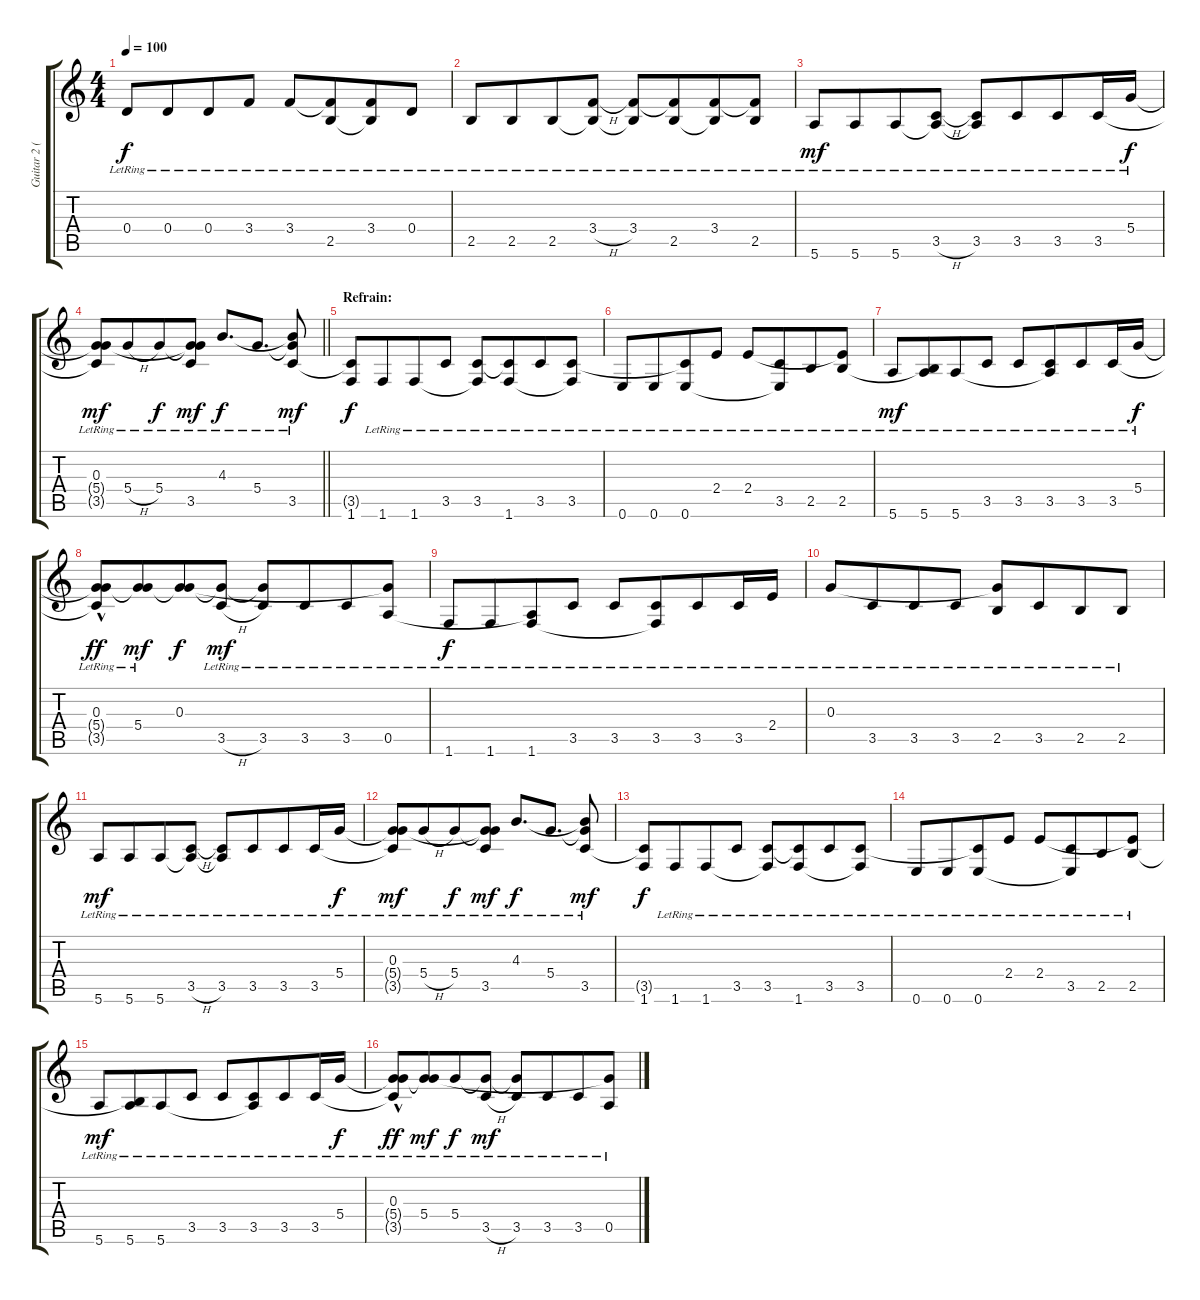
\track ("Guitar 2 (Elektric)" "Guitar 2 (") {instrument acousticguitarsteel}
\staff {score tabs}
\tuning (E4 B3 G3 D3 A2 E2) {hide}
\ts (4 4)
\tempo 100
\clef g2
\ks c
0.4{lr}.8{dy f} 0.4{lr}.8{beam merge} 0.4{lr}.8 3.4{lr}.8 3.4{lr}.8 (3.4{t} 2.5{lr}).8{beam merge} (3.4{lr} 2.5{t}).8 0.4{lr}.8 |
2.5{lr}.8 2.5{lr}.8{beam merge} 2.5{lr}.8 (3.4{h lr} 2.5{t}).8 (3.4{lr} 2.5{t}).8 (3.4{t} 2.5{lr}).8{beam merge} (3.4{lr} 2.5{t}).8 (3.4{t} 2.5{lr}).8 |
5.6{lr}.8{dy mf} 5.6{lr}.8{beam merge} 5.6{lr}.8 (3.5{h lr} 5.6{t}).8 (3.5{lr} 5.6{t}).8 3.5{lr}.8{beam merge} 3.5{lr}.8 3.5{lr}.16 5.4{lr}.16{dy f} |
\barLineRight lightlight
(0.3{lr} 5.4{t} 3.5{t}).8{dy mf} 5.4{h lr}.8{beam merge} 5.4{lr}.8{dy f} (0.3{t} 5.4{t} 3.5{lr}).8{dy mf} 4.3{lr}.8{d dy f beam merge} 5.4{lr}.8{d} (4.3{t} 5.4{t} 3.5{lr}).8{dy mf} |
\section ("" "Refrain:")
(3.5{t} 1.6).8{dy f} 1.6{lr}.8{beam merge} 1.6{lr}.8 3.5{lr}.8 (3.5{lr} 1.6{t}).8 (3.5{t} 1.6{lr}).8{beam merge} 3.5{lr}.8 (3.5{lr} 1.6{t}).8 |
0.6{lr}.8 0.6{lr}.8{beam merge} (3.5{t} 0.6{lr}).8 2.4{lr}.8 2.4{lr}.8 (3.5{lr} 0.6{t}).8{beam merge} 2.5{lr}.8 (2.4{t} 2.5{lr}).8 |
5.6{lr}.8{dy mf} (2.5{t} 5.6{lr}).8{beam merge} 5.6{lr}.8 3.5{lr}.8 3.5{lr}.8 (3.5{lr} 5.6{t}).8{beam merge} 3.5{lr}.8 3.5{lr}.16 5.4{lr}.16{dy f} |
(0.3{hac lr} 5.4{t} 3.5{t}).8{dy ff} (0.3{t} 5.4{lr}).8{dy mf beam merge} (0.3 5.4{t}).8{dy f} (5.4{t} 3.5{h lr}).8{dy mf} (5.4{t} 3.5{lr}).8 3.5{lr}.8{beam merge} 3.5{lr}.8 (0.3{t} 0.5{lr}).8 |
1.6{lr}.8{dy f} 1.6{lr}.8{beam merge} (0.5{t} 1.6{lr}).8 3.5{lr}.8 3.5{lr}.8 (3.5{lr} 1.6{t}).8{beam merge} 3.5{lr}.8 3.5{lr}.16 2.4{lr}.16 |
0.3{lr}.8 3.5{lr}.8{beam merge} 3.5{lr}.8 3.5{lr}.8 (0.3{t} 2.5{lr}).8 3.5{lr}.8{beam merge} 2.5{lr}.8 2.5{lr}.8 |
5.6{lr}.8{dy mf} 5.6{lr}.8{beam merge} 5.6{lr}.8 (3.5{h lr} 5.6{t}).8 (3.5{lr} 5.6{t}).8 3.5{lr}.8{beam merge} 3.5{lr}.8 3.5{lr}.16 5.4{lr}.16{dy f} |
(0.3{lr} 5.4{t} 3.5{t}).8{dy mf} 5.4{h lr}.8{beam merge} 5.4{lr}.8{dy f} (0.3{t} 5.4{t} 3.5{lr}).8{dy mf} 4.3{lr}.8{d dy f beam merge} 5.4{lr}.8{d} (4.3{t} 5.4{t} 3.5{lr}).8{dy mf} |
(3.5{t} 1.6).8{dy f} 1.6{lr}.8{beam merge} 1.6{lr}.8 3.5{lr}.8 (3.5{lr} 1.6{t}).8 (3.5{t} 1.6{lr}).8{beam merge} 3.5{lr}.8 (3.5{lr} 1.6{t}).8 |
0.6{lr}.8 0.6{lr}.8{beam merge} (3.5{t} 0.6{lr}).8 2.4{lr}.8 2.4{lr}.8 (3.5{lr} 0.6{t}).8{beam merge} 2.5{lr}.8 (2.4{t} 2.5{lr}).8 |
5.6{lr}.8{dy mf} (2.5{t} 5.6{lr}).8{beam merge} 5.6{lr}.8 3.5{lr}.8 3.5{lr}.8 (3.5{lr} 5.6{t}).8{beam merge} 3.5{lr}.8 3.5{lr}.16 5.4{lr}.16{dy f} |
(0.3{hac lr} 5.4{t} 3.5{t}).8{dy ff} (0.3{t} 5.4{lr}).8{dy mf beam merge} 5.4{lr}.8{dy f} (5.4{t} 3.5{h lr}).8{dy mf} (5.4{t} 3.5{lr}).8 3.5{lr}.8{beam merge} 3.5{lr}.8 (0.3{t} 0.5{lr}).8
